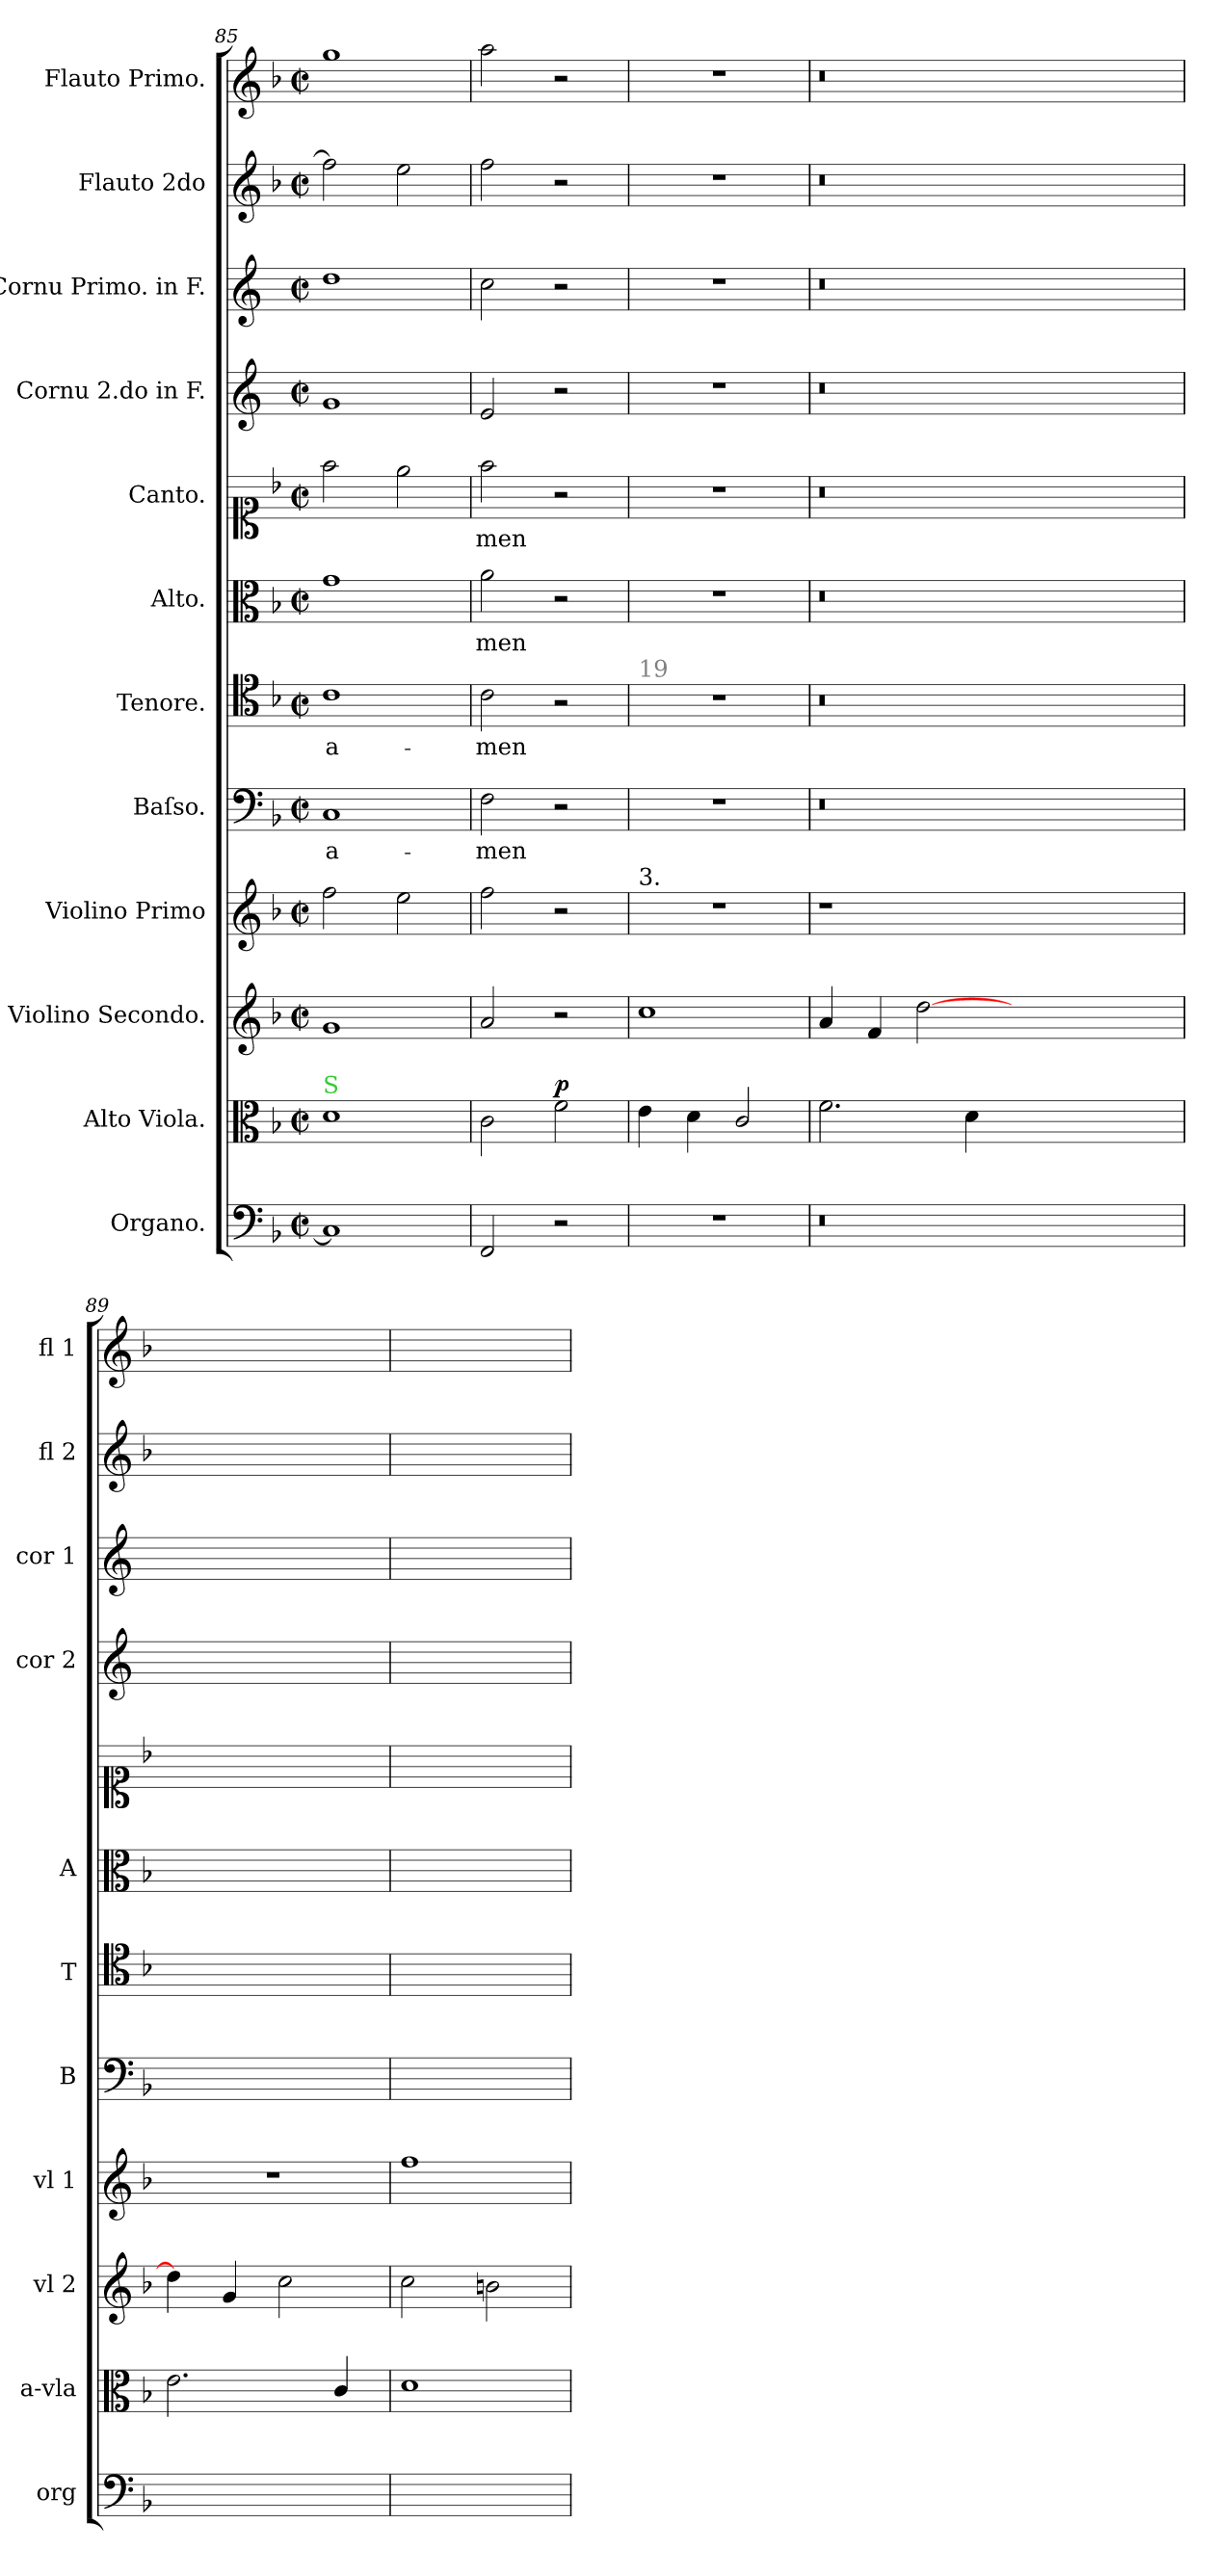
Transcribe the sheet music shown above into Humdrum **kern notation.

**kern	**kern	**dynam	**kern	**dynam	**kern	**dynam	**kern	**text	**kern	**text	**kern	**text	**kern	**text	**kern	**kern	**kern	**kern
*part12	*part11	*part11	*part10	*part10	*part9	*part9	*part8	*part8	*part7	*part7	*part6	*part6	*part5	*part5	*part4	*part3	*part2	*part1
*staff12	*staff11	*staff11	*staff10	*staff10	*staff9	*staff9	*staff8	*staff8	*staff7	*staff7	*staff6	*staff6	*staff5	*staff5	*staff4	*staff3	*staff2	*staff1
*I"Organo.	*I"Alto Viola.	*	*I"Violino Secondo.	*	*I"Violino Primo	*	*I"Baſso.	*	*I"Tenore.	*	*I"Alto.	*	*I"Canto.	*	*I"Cornu 2.do in F.	*I"Cornu Primo. in F.	*I"Flauto 2do	*I"Flauto Primo.
*I'org	*I'a-vla	*	*I'vl 2	*	*I'vl 1	*	*I'B	*	*I'T	*	*I'A	*	*	*	*I'cor 2	*I'cor 1	*I'fl 2	*I'fl 1
*clefF4	*clefC3	*	*clefG2	*	*clefG2	*	*clefF4	*	*clefC4	*	*clefC3	*	*clefC1	*	*clefG2	*clefG2	*clefG2	*clefG2
*	*	*	*	*	*	*	*	*	*	*	*	*	*	*	*ITrd4c7	*ITrd4c7	*	*
*k[b-]	*k[b-]	*	*k[b-]	*	*k[b-]	*	*k[b-]	*	*k[b-]	*	*k[b-]	*	*k[b-]	*	*k[b-]	*k[b-]	*k[b-]	*k[b-]
*F:	*F:	*	*F:	*	*F:	*	*F:	*	*F:	*	*F:	*	*F:	*	*	*	*F:	*F:
*M2/2	*M2/2	*	*M2/2	*	*M2/2	*	*M2/2	*	*M2/2	*	*M2/2	*	*M2/2	*	*M2/2	*M2/2	*M2/2	*M2/2
*met(c|)	*met(c|)	*	*met(c|)	*	*met(c|)	*	*met(c|)	*	*met(c|)	*	*met(c|)	*	*met(c|)	*	*met(c|)	*met(c|)	*met(c|)	*met(c|)
=85	=85	=85	=85	=85	=85	=85	=85	=85	=85	=85	=85	=85	=85	=85	=85	=85	=85	=85
!	!LO:TX:a:color=limegreen:t=S	!	!	!	!	!	!	!	!	!	!	!	!	!	!	!	!	!
!	!	!	!	!	!	!	!	!LO:LY:i	!	!	!	!	!	!	!	!	!	!
1C/]	1d\	.	1g/	.	2ff\	.	1C/	a-	1c\	a-	1g\	.	2ff\	.	1c/	1g/	2ff\]	1gg\
.	.	.	.	.	2ee\	.	.	.	.	.	.	.	2ee\	.	.	.	2ee\	.
=86	=86	=86	=86	=86	=86	=86	=86	=86	=86	=86	=86	=86	=86	=86	=86	=86	=86	=86
!	!	!	!	!	!	!	!	!LO:LY:i	!	!	!	!	!	!	!	!	!	!
2FF/	2c\	.	2a/	.	2ff\	.	2F\	-men	2c\	-men	2a\	-men	2ff\	-men	2A/	2f\	2ff\	2aa\
!	!	!LO:DY:a	!	!	!	!	!	!	!	!	!	!	!	!	!	!	!	!
2r	2f\	p	2r	.	2r	.	2r	.	2r	.	2r	.	2r	.	2r	2r	2r	2r
=87	=87	=87	=87	=87	=87	=87	=87	=87	=87	=87	=87	=87	=87	=87	=87	=87	=87	=87
!	!	!	!	!	!	!	!	!	!LO:TX:a:color=grey:t=19	!	!	!	!	!	!	!	!	!
!	!	!	!	!	!LO:TX:a:t=3.	!	!	!	!	!	!	!	!	!	!	!	!	!
!	!	!	!	!LO:DY:a	!	!	!	!	!	!	!	!	!	!	!	!	!	!
1r	4e\	.	1cc\	po.	1r	.	1r	.	1r	.	1r	.	1r	.	1r	1r	1r	1r
.	4d\	.	.	.	.	.	.	.	.	.	.	.	.	.	.	.	.	.
.	2c/	.	.	.	.	.	.	.	.	.	.	.	.	.	.	.	.	.
=88	=88	=88	=88	=88	=88	=88	=88	=88	=88	=88	=88	=88	=88	=88	=88	=88	=88	=88
0.r	2.f\	.	4a/	.	1r	.	0.r	.	0.r	.	0.r	.	0.r	.	0.r	0.r	0.r	0.r
.	.	.	4f/	.	.	.	.	.	.	.	.	.	.	.	.	.	.	.
.	.	.	[2dd\	.	.	.	.	.	.	.	.	.	.	.	.	.	.	.
.	4d\	.	.	.	.	.	.	.	.	.	.	.	.	.	.	.	.	.
.	0ryy	.	0ryy	.	0ryy	.	.	.	.	.	.	.	.	.	.	.	.	.
=89	=89	=89	=89	=89	=89	=89	=89	=89	=89	=89	=89	=89	=89	=89	=89	=89	=89	=89
1ryy	2.e\	.	4dd!\]	.	1r	.	1ryy	.	1ryy	.	1ryy	.	1ryy	.	1ryy	1ryy	1ryy	1ryy
.	.	.	4g/	.	.	.	.	.	.	.	.	.	.	.	.	.	.	.
.	.	.	2cc\	.	.	.	.	.	.	.	.	.	.	.	.	.	.	.
.	4c/	.	.	.	.	.	.	.	.	.	.	.	.	.	.	.	.	.
=90	=90	=90	=90	=90	=90	=90	=90	=90	=90	=90	=90	=90	=90	=90	=90	=90	=90	=90
!	!	!	!	!	!	!LO:DY:a	!	!	!	!	!	!	!	!	!	!	!	!
1ryy	1d\	.	2cc\	.	1ff\	p&colon;	1ryy	.	1ryy	.	1ryy	.	1ryy	.	1ryy	1ryy	1ryy	1ryy
.	.	.	2bn\	.	.	.	.	.	.	.	.	.	.	.	.	.	.	.
=	=	=	=	=	=	=	=	=	=	=	=	=	=	=	=	=	=	=
*-	*-	*-	*-	*-	*-	*-	*-	*-	*-	*-	*-	*-	*-	*-	*-	*-	*-	*-
